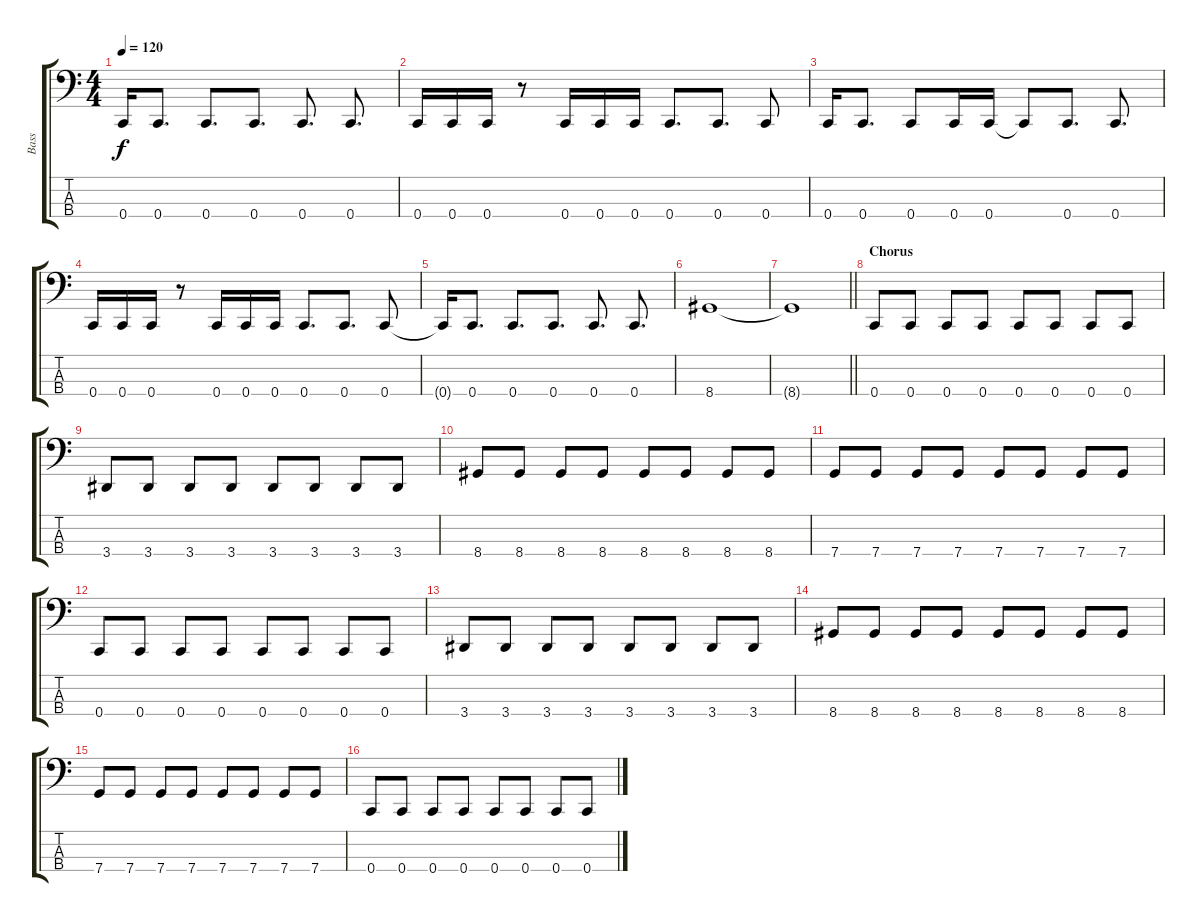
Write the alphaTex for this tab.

\track ("Bass" "Bass") {instrument electricbassfinger}
\staff {score tabs}
\tuning (F2 C2 G1 C1) {hide}
\ts (4 4)
\tempo 120
\clef f4
\ks c
0.4{t}.16{dy f} 0.4.8{d} 0.4.8{d} 0.4.8{d} 0.4.8{d} 0.4.8{d} |
0.4.16 0.4.16 0.4.16 r.8 0.4.16 0.4.16 0.4.16 0.4.8{d} 0.4.8{d} 0.4.8 |
0.4.16 0.4.8{d} 0.4.8 0.4.16 0.4.16 0.4{t}.8 0.4.8{d} 0.4.8{d} |
0.4.16 0.4.16 0.4.16 r.8 0.4.16 0.4.16 0.4.16 0.4.8{d} 0.4.8{d} 0.4.8 |
0.4{t}.16 0.4.8{d} 0.4.8{d} 0.4.8{d} 0.4.8{d} 0.4.8{d} |
8.4.1 |
\barLineRight lightlight
8.4{t}.1 |
\section ("" "Chorus")
0.4.8 0.4.8 0.4.8 0.4.8 0.4.8 0.4.8 0.4.8 0.4.8 |
3.4.8 3.4.8 3.4.8 3.4.8 3.4.8 3.4.8 3.4.8 3.4.8 |
8.4.8 8.4.8 8.4.8 8.4.8 8.4.8 8.4.8 8.4.8 8.4.8 |
7.4.8 7.4.8 7.4.8 7.4.8 7.4.8 7.4.8 7.4.8 7.4.8 |
0.4.8 0.4.8 0.4.8 0.4.8 0.4.8 0.4.8 0.4.8 0.4.8 |
3.4.8 3.4.8 3.4.8 3.4.8 3.4.8 3.4.8 3.4.8 3.4.8 |
8.4.8 8.4.8 8.4.8 8.4.8 8.4.8 8.4.8 8.4.8 8.4.8 |
7.4.8 7.4.8 7.4.8 7.4.8 7.4.8 7.4.8 7.4.8 7.4.8 |
0.4.8 0.4.8 0.4.8 0.4.8 0.4.8 0.4.8 0.4.8 0.4.8
